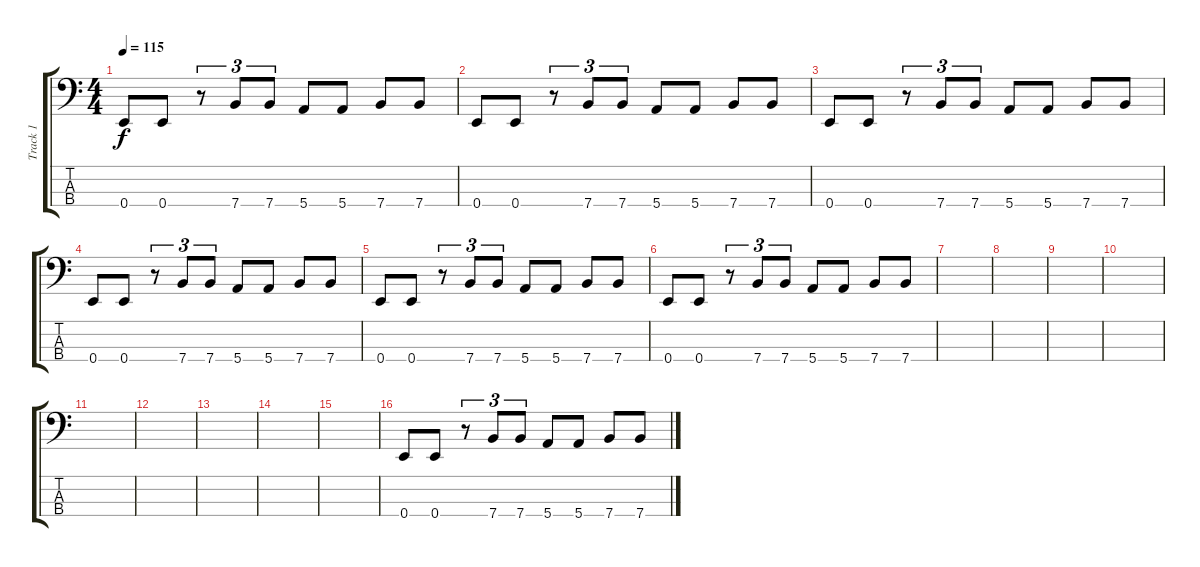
\track ("Track 1" "Track 1") {instrument electricbassfinger}
\staff {score tabs}
\tuning (G2 D2 A1 E1) {hide}
\ts (4 4)
\tempo 115
\clef f4
\ks c
0.4.8{dy f} 0.4.8 r.8{tu (3 2)} 7.4.8{tu (3 2)} 7.4.8{tu (3 2)} 5.4.8 5.4.8 7.4.8 7.4.8 |
0.4.8 0.4.8 r.8{tu (3 2)} 7.4.8{tu (3 2)} 7.4.8{tu (3 2)} 5.4.8 5.4.8 7.4.8 7.4.8 |
0.4.8 0.4.8 r.8{tu (3 2)} 7.4.8{tu (3 2)} 7.4.8{tu (3 2)} 5.4.8 5.4.8 7.4.8 7.4.8 |
0.4.8 0.4.8 r.8{tu (3 2)} 7.4.8{tu (3 2)} 7.4.8{tu (3 2)} 5.4.8 5.4.8 7.4.8 7.4.8 |
0.4.8 0.4.8 r.8{tu (3 2)} 7.4.8{tu (3 2)} 7.4.8{tu (3 2)} 5.4.8 5.4.8 7.4.8 7.4.8 |
0.4.8 0.4.8 r.8{tu (3 2)} 7.4.8{tu (3 2)} 7.4.8{tu (3 2)} 5.4.8 5.4.8 7.4.8 7.4.8 |
|
|
|
|
|
|
|
|
|
0.4.8 0.4.8 r.8{tu (3 2)} 7.4.8{tu (3 2)} 7.4.8{tu (3 2)} 5.4.8 5.4.8 7.4.8 7.4.8
